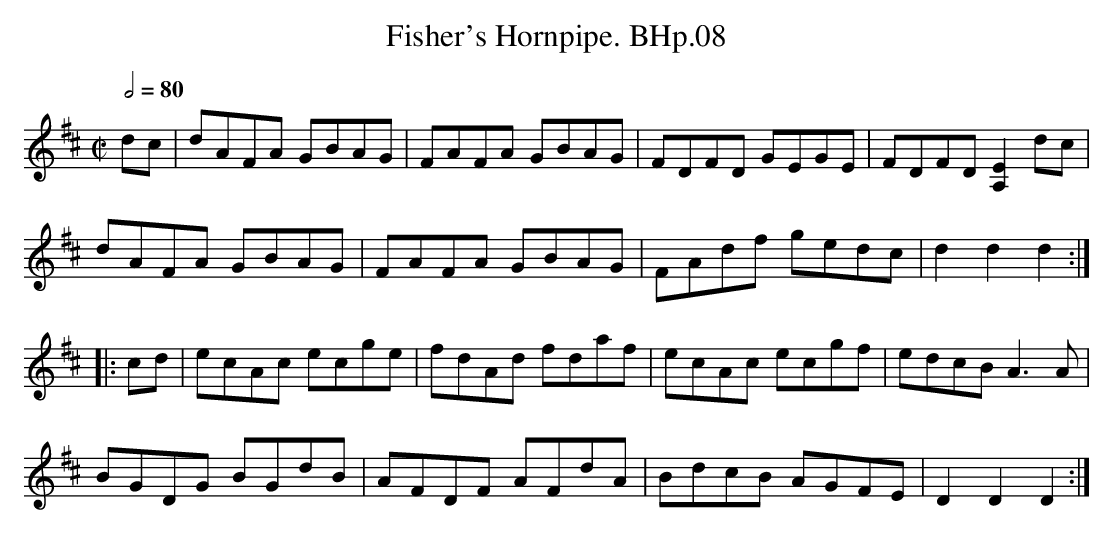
X:1
T:Fisher's Hornpipe. BHp.08
M:C|
L:1/8
Q:1/2=80
K:D
dc|dAFA GBAG|FAFA GBAG|FDFD GEGE|FDFD [E2A,2] dc|
dAFA GBAG|FAFA GBAG|FAdf gedc|d2d2d2:|
|:cd|ecAc ecge|fdAd fdaf|ecAc ecgf|edcB A3 A|
BGDG BGdB|AFDF AFdA|BdcB AGFE|D2D2D2:|
